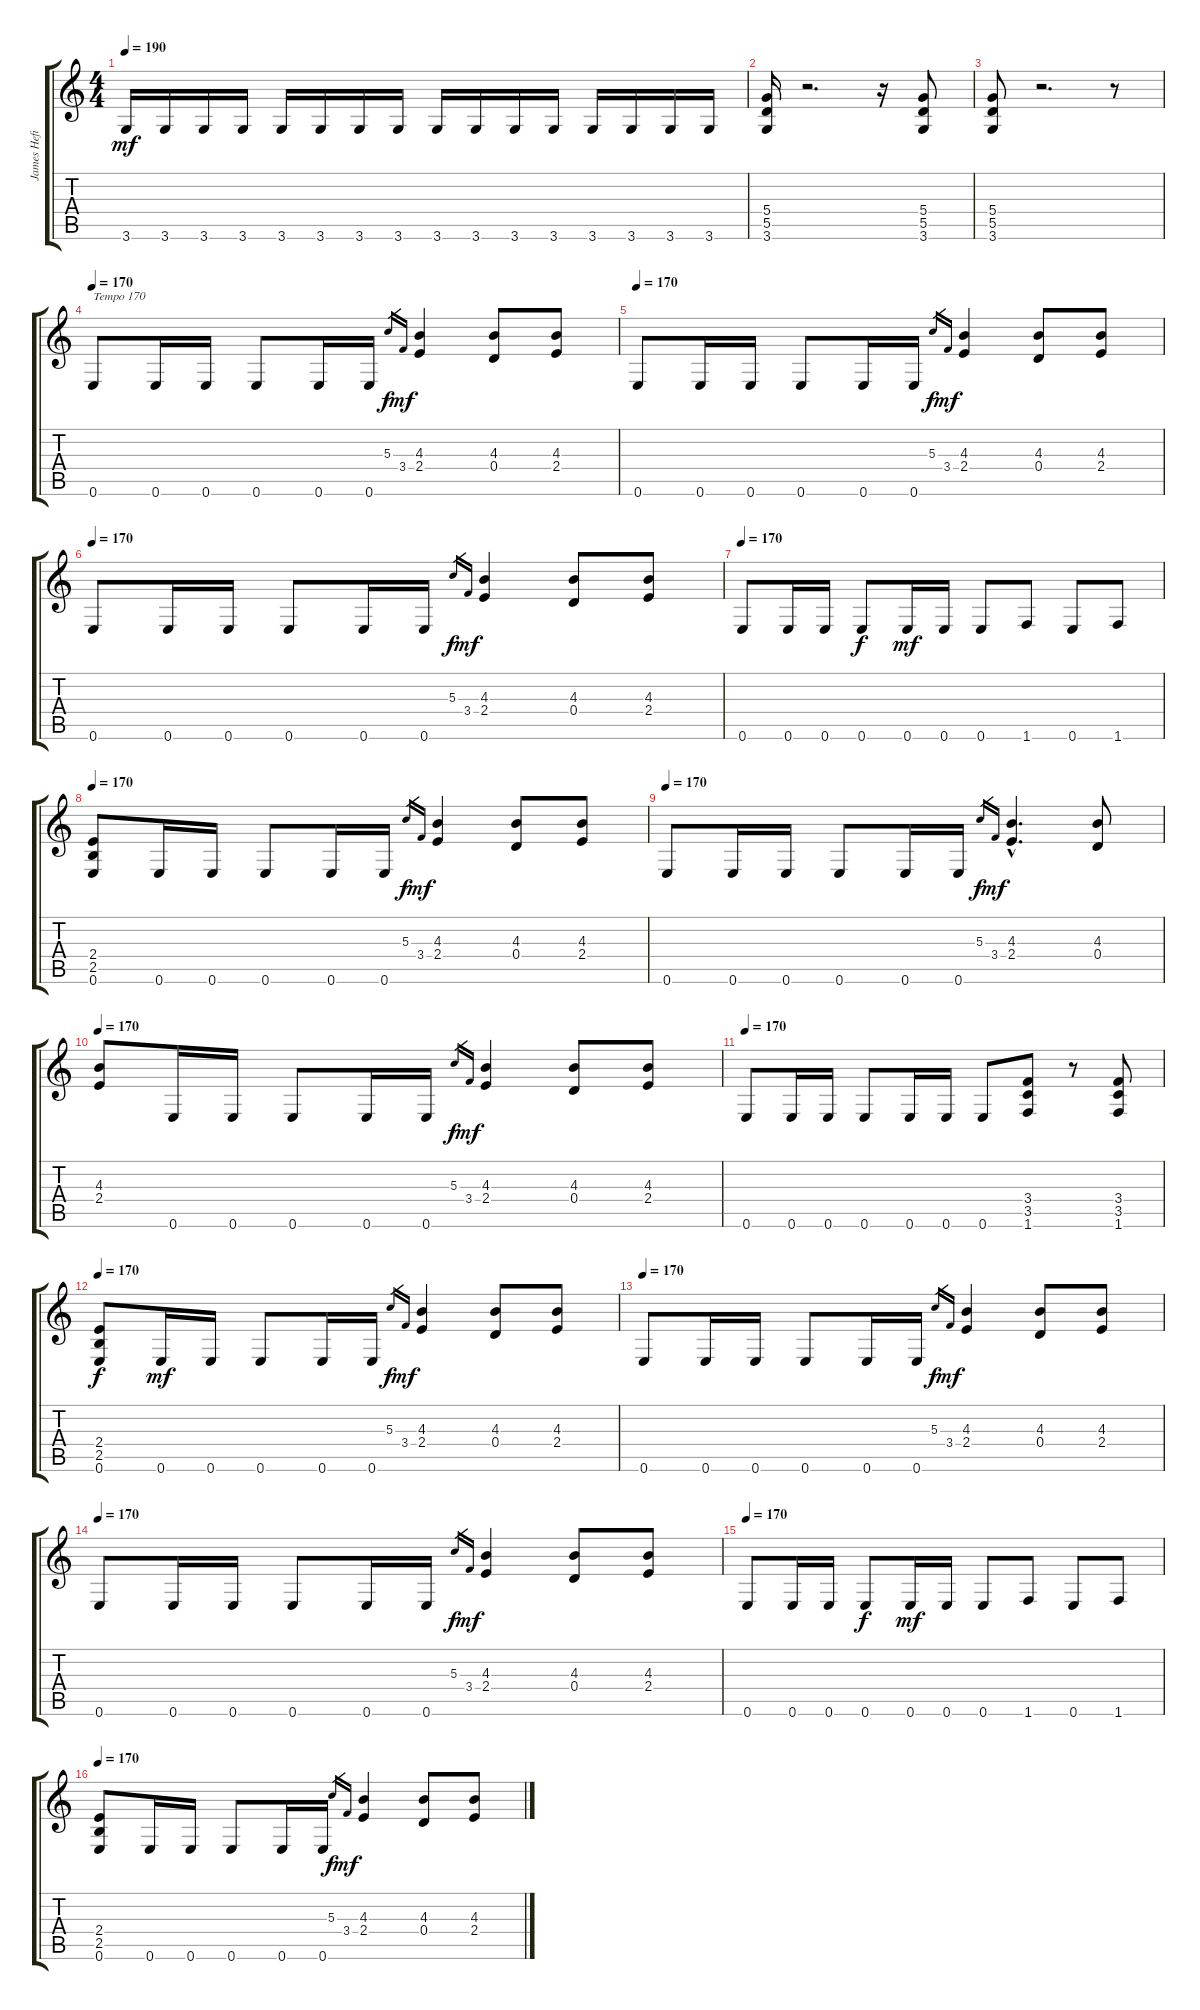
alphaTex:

\track ("James Hefield" "James Hefi") {instrument distortionguitar}
\staff {score tabs}
\tuning (E4 B3 G3 D3 A2 E2) {hide}
\ts (4 4)
\tempo 190
\clef g2
\ks c
3.6.16{dy mf} 3.6.16 3.6.16 3.6.16 3.6.16 3.6.16 3.6.16 3.6.16 3.6.16 3.6.16 3.6.16 3.6.16 3.6.16 3.6.16 3.6.16 3.6.16 |
(5.4 5.5 3.6).16 r.2{d} r.16 (5.4 5.5 3.6).8 |
(5.4 5.5 3.6).8 r.2{d} r.8 |
\tempo 170
0.6.8{txt "Tempo 170"} 0.6.16 0.6.16 0.6.8 0.6.16 0.6.16 5.3.16{gr dy f} 3.4.16{gr dy mf} (4.3 2.4).4 (4.3 0.4).8 (4.3 2.4).8 |
\tempo 170
0.6.8 0.6.16 0.6.16 0.6.8 0.6.16 0.6.16 5.3.16{gr dy f} 3.4.16{gr dy mf} (4.3 2.4).4 (4.3 0.4).8 (4.3 2.4).8 |
\tempo 170
0.6.8 0.6.16 0.6.16 0.6.8 0.6.16 0.6.16 5.3.16{gr dy f} 3.4.16{gr dy mf} (4.3 2.4).4 (4.3 0.4).8 (4.3 2.4).8 |
\tempo 170
0.6.8 0.6.16 0.6.16 0.6.8{dy f} 0.6.16{dy mf} 0.6.16 0.6.8 1.6.8 0.6.8 1.6.8 |
\tempo 170
(2.4 2.5 0.6).8 0.6.16 0.6.16 0.6.8 0.6.16 0.6.16 5.3.16{gr dy f} 3.4.16{gr dy mf} (4.3 2.4).4 (4.3 0.4).8 (4.3 2.4).8 |
\tempo 170
0.6.8 0.6.16 0.6.16 0.6.8 0.6.16 0.6.16 5.3.16{gr dy f} 3.4.16{gr dy mf} (4.3{hac} 2.4{hac}).4{d} (4.3 0.4).8 |
\tempo 170
(4.3 2.4).8 0.6.16 0.6.16 0.6.8 0.6.16 0.6.16 5.3.16{gr dy f} 3.4.16{gr dy mf} (4.3 2.4).4 (4.3 0.4).8 (4.3 2.4).8 |
\tempo 170
0.6.8 0.6.16 0.6.16 0.6.8 0.6.16 0.6.16 0.6.8 (3.4 3.5 1.6).8 r.8 (3.4 3.5 1.6).8 |
\tempo 170
(2.4 2.5 0.6).8{dy f} 0.6.16{dy mf} 0.6.16 0.6.8 0.6.16 0.6.16 5.3.16{gr dy f} 3.4.16{gr dy mf} (4.3 2.4).4 (4.3 0.4).8 (4.3 2.4).8 |
\tempo 170
0.6.8 0.6.16 0.6.16 0.6.8 0.6.16 0.6.16 5.3.16{gr dy f} 3.4.16{gr dy mf} (4.3 2.4).4 (4.3 0.4).8 (4.3 2.4).8 |
\tempo 170
0.6.8 0.6.16 0.6.16 0.6.8 0.6.16 0.6.16 5.3.16{gr dy f} 3.4.16{gr dy mf} (4.3 2.4).4 (4.3 0.4).8 (4.3 2.4).8 |
\tempo 170
0.6.8 0.6.16 0.6.16 0.6.8{dy f} 0.6.16{dy mf} 0.6.16 0.6.8 1.6.8 0.6.8 1.6.8 |
\tempo 170
(2.4 2.5 0.6).8 0.6.16 0.6.16 0.6.8 0.6.16 0.6.16 5.3.16{gr dy f} 3.4.16{gr dy mf} (4.3 2.4).4 (4.3 0.4).8 (4.3 2.4).8
